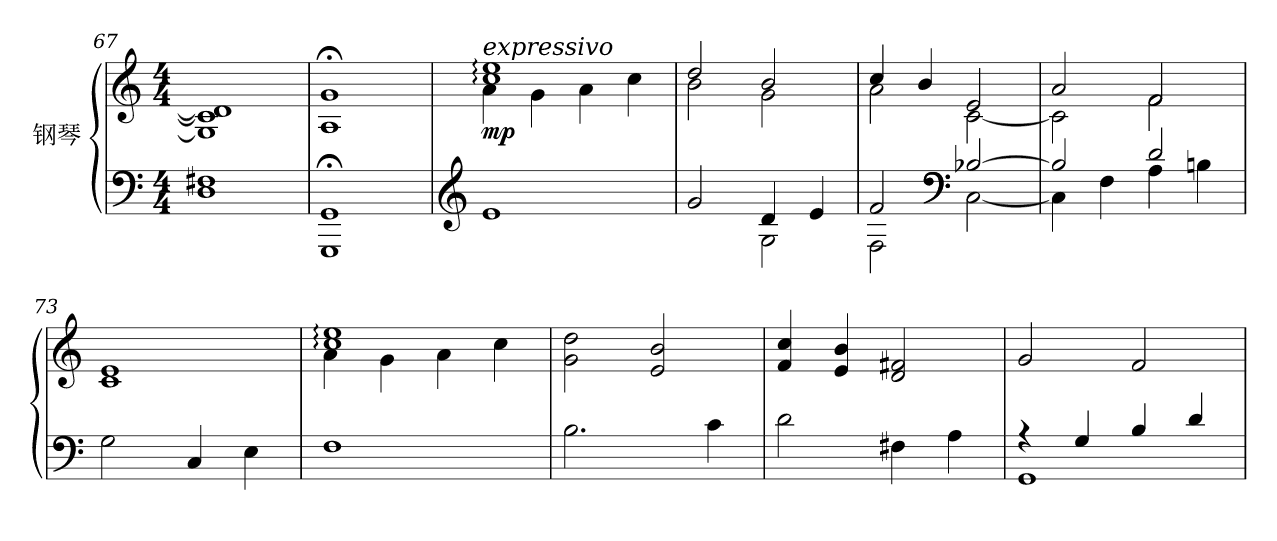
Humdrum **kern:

**kern	**kern	**dynam
*part1	*part1	*part1
*staff2	*staff1	*staff1/2
*I"钢琴	*	*
*clefF4	*clefG2	*
*k[]	*k[]	*
*M4/4	*M4/4	*
=67	=67	=67
1D 1F#X	1G] 1c] 1d]	.
=68	=68	=68
1GGG;< 1GG;<	1A;< 1g;<	.
=69	=69	=69
*clefG2	*	*
*	*^	*
!	!LO:TX:a:i:t=expressivo	!	!
!	!	!	!LO:DY:b
1e	1cc: 1ee:	4a\	mp
.	.	4g\	.
.	.	4a\	.
.	.	4cc\	.
=70	=70	=70	=70
*^	*	*	*
2g/	2ryy	2dd/	2b\	.
4d/	2G\	2b/	2g\	.
4e/	.	.	.	.
=71	=71	=71	=71	=71
2f/	2F\	4cc/	2a\	.
.	.	4b/	.	.
*clefF4	*	*	*	*
[2B-X/	[2C\	2e/	[2c\	.
=72	=72	=72	=72	=72
2B-/]	4C\]	2a/	2c\]	.
.	4F\	.	.	.
2d/	4A\	2f/	2f\	.
.	4Bn\	.	.	.
*v	*v	*	*	*
*	*v	*v	*
=73	=73	=73
2G\	1c 1e	.
4C/	.	.
4E\	.	.
=74	=74	=74
*	*^	*
1F	1cc: 1ee:	4a\	.
.	.	4g\	.
.	.	4a\	.
.	.	4cc\	.
*	*v	*v	*
=75	=75	=75
2.B\	2g\ 2dd\	.
.	2e/ 2b/	.
4c\	.	.
=76	=76	=76
2d\	4f/ 4cc/	.
.	4e/ 4b/	.
4F#X\	2d/ 2f#X/	.
4A\	.	.
=77	=77	=77
*^	*	*
4r	1GG	2g/	.
4G/	.	.	.
4B/	.	2f/	.
4d/	.	.	.
*v	*v	*	*
=	=	=
*-	*-	*-
